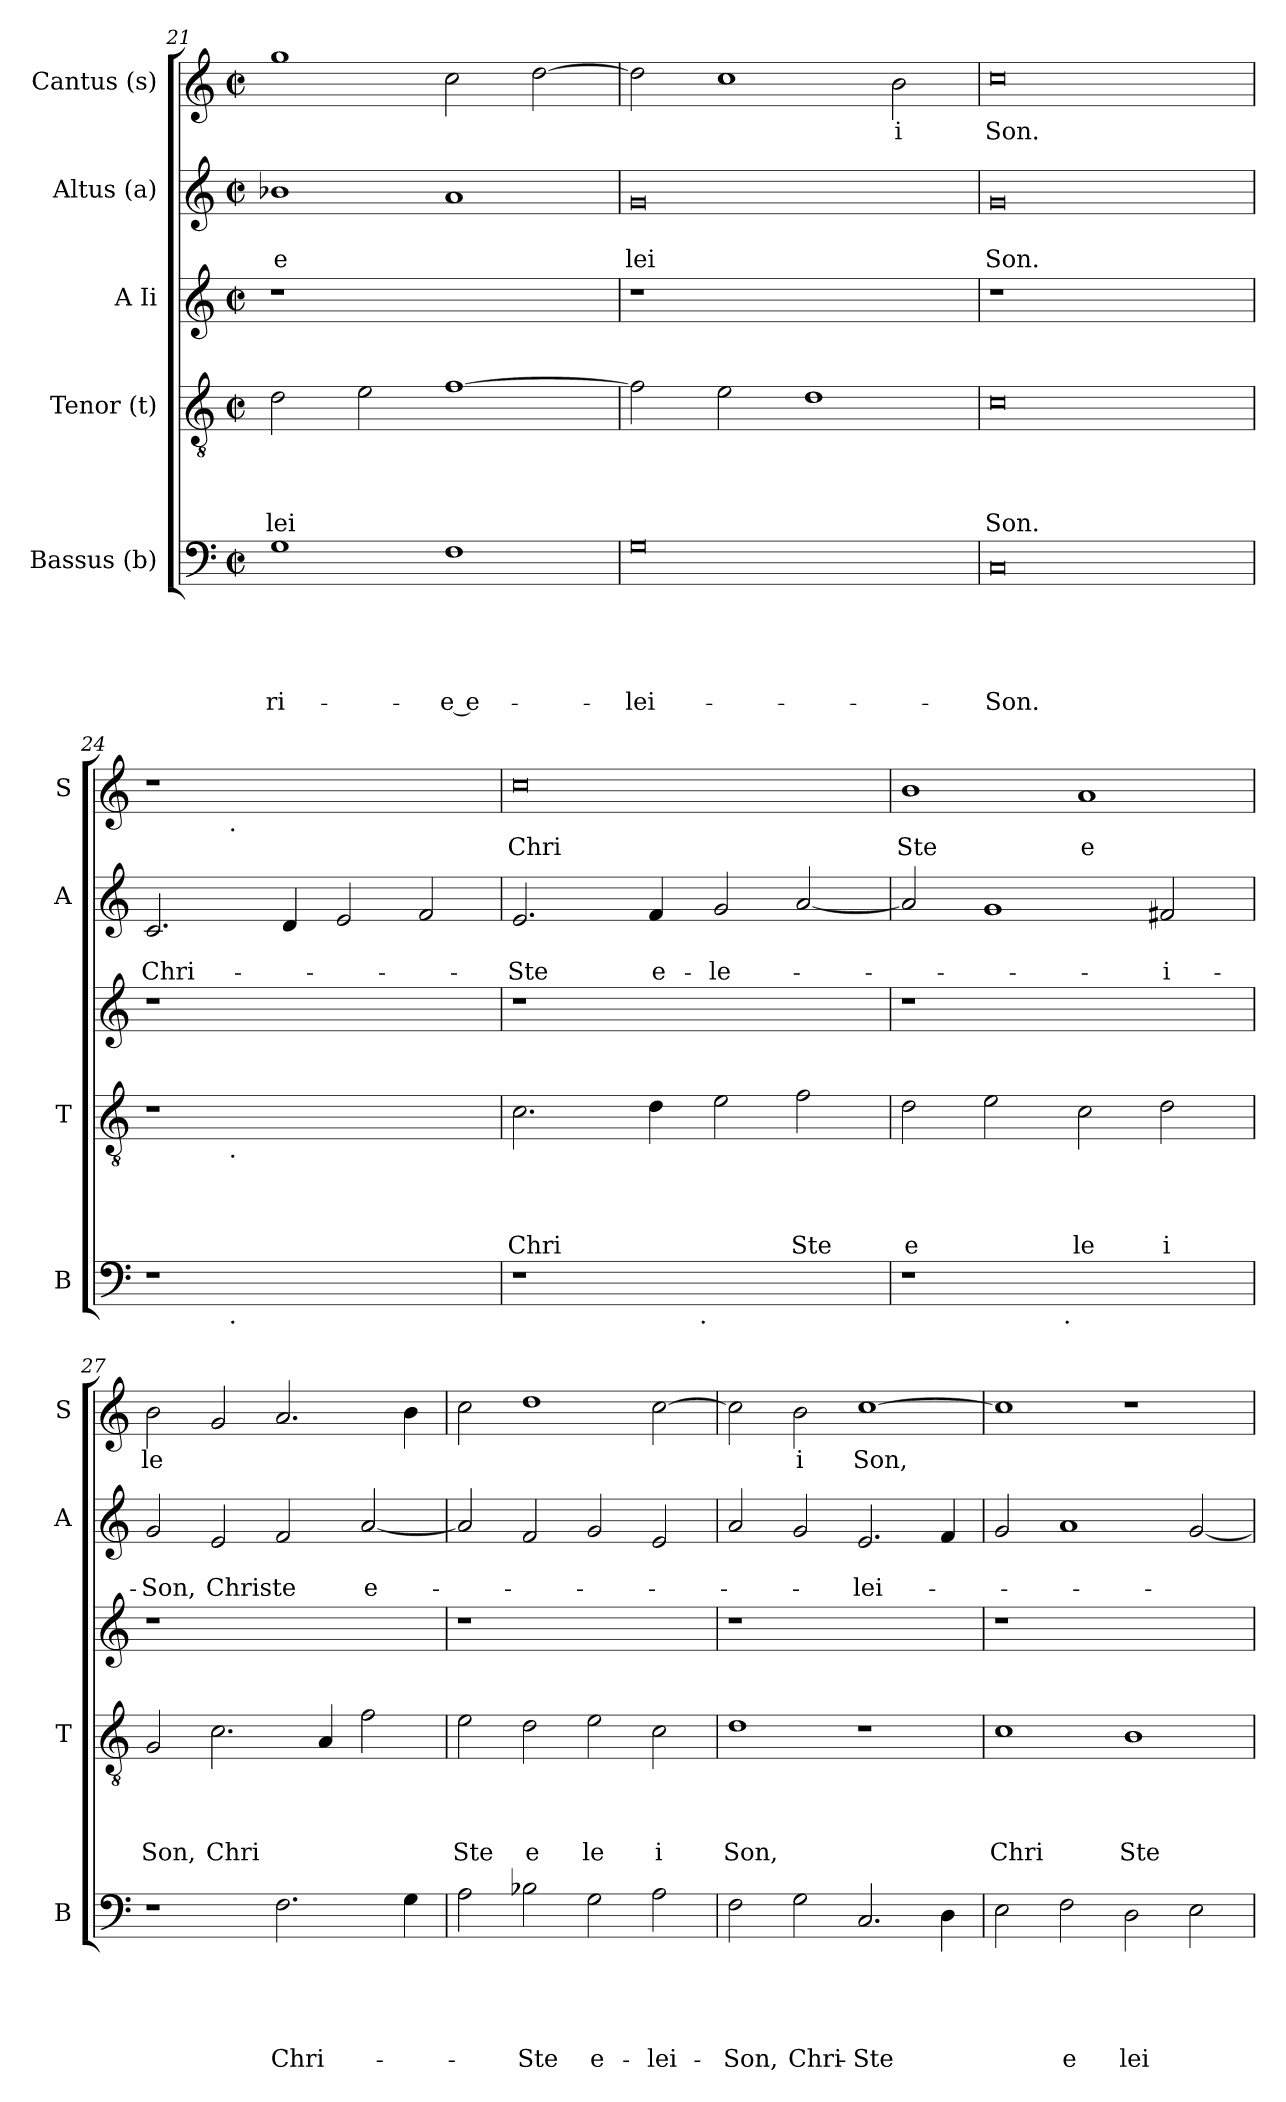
**kern	**text	**text	**text	**text	**text	**kern	**text	**text	**text	**text	**kern	**kern	**text	**text	**kern	**text
*part5	*part5	*part5	*part5	*part5	*part5	*part4	*part4	*part4	*part4	*part4	*part3	*part2	*part2	*part2	*part1	*part1
*staff5	*staff5	*staff5	*staff5	*staff5	*staff5	*staff4	*staff4	*staff4	*staff4	*staff4	*staff3	*staff2	*staff2	*staff2	*staff1	*staff1
*I"Bassus (b)	*	*	*	*	*	*I"Tenor (t)	*	*	*	*	*I"A Ii	*I"Altus (a)	*	*	*I"Cantus (s)	*
*I'B	*	*	*	*	*	*I'T	*	*	*	*	*	*I'A	*	*	*I'S	*
*clefF4	*	*	*	*	*	*clefGv2	*	*	*	*	*clefG2	*clefG2	*	*	*clefG2	*
*k[]	*	*	*	*	*	*k[]	*	*	*	*	*k[]	*k[]	*	*	*k[]	*
*C:	*	*	*	*	*	*C:	*	*	*	*	*C:	*C:	*	*	*C:	*
*M2/2	*	*	*	*	*	*M2/2	*	*	*	*	*M2/2	*M2/2	*	*	*M2/2	*
*met(c|)	*	*	*	*	*	*met(c|)	*	*	*	*	*met(c|)	*met(c|)	*	*	*met(c|)	*
=21	=21	=21	=21	=21	=21	=21	=21	=21	=21	=21	=21	=21	=21	=21	=21	=21
!	!	!	!	!	!LO:LY:b	!	!	!	!	!LO:LY:b	!	!	!	!LO:LY:b:rj	!	!
1G	.	.	.	.	-ri-	2d\	.	.	.	lei	1r	1b-X	.	e	1gg	.
.	.	.	.	.	.	2e\	.	.	.	.	.	.	.	.	.	.
!	!	!	!	!	!LO:LY:b:rj	!	!	!	!	!	!	!	!	!	!	!
1F	.	.	.	.	-e e-	[>1f	.	.	.	.	1ryy	1a	.	.	2cc\	.
.	.	.	.	.	.	.	.	.	.	.	.	.	.	.	[>2dd\	.
=22	=22	=22	=22	=22	=22	=22	=22	=22	=22	=22	=22	=22	=22	=22	=22	=22
!	!	!	!	!	!LO:LY:b	!	!	!	!	!	!	!	!	!LO:LY:b	!	!
0G	.	.	.	.	-lei-	2f\]	.	.	.	.	1r	0g	.	lei	2dd\]	.
.	.	.	.	.	.	2e\	.	.	.	.	.	.	.	.	1cc	.
.	.	.	.	.	.	1d	.	.	.	.	1ryy	.	.	.	.	.
!	!	!	!	!	!	!	!	!	!	!	!	!	!	!	!	!LO:LY:b
.	.	.	.	.	.	.	.	.	.	.	.	.	.	.	2b\	i
=23	=23	=23	=23	=23	=23	=23	=23	=23	=23	=23	=23	=23	=23	=23	=23	=23
!	!	!	!	!	!LO:LY:b	!	!	!	!	!LO:LY:b	!	!	!	!LO:LY:b	!	!LO:LY:b
0C	.	.	.	.	-Son.	0c	.	.	.	Son.	1r	0g	.	Son.	0cc	Son.
.	.	.	.	.	.	.	.	.	.	.	1ryy	.	.	.	.	.
!!LO:LB:g=z
=24	=24	=24	=24	=24	=24	=24	=24	=24	=24	=24	=24	=24	=24	=24	=24	=24
!	!	!	!	!	!	!	!	!	!	!	!	!	!	!LO:LY:b	!	!
*^	*	*	*	*	*	*^	*	*	*	*	*	*	*	*	*^	*
1r	2ryy	.	.	.	.	.	1r	2ryy	.	.	.	.	1r	2.c/	.	Chri-	1r	2ryy	.
!	!	!	!	!	!	!	!	!	!	!	!	!	!	!	!	!	!	!LO:TX:b:t=.	!
!	!	!	!	!	!	!	!	!LO:TX:b:t=.	!	!	!	!	!	!	!	!	!	!	!
!	!LO:TX:b:t=.	!	!	!	!	!	!	!	!	!	!	!	!	!	!	!	!	!	!
.	1.ryy	.	.	.	.	.	.	1.ryy	.	.	.	.	.	.	.	.	.	1.ryy	.
.	.	.	.	.	.	.	.	.	.	.	.	.	.	4d/	.	.	.	.	.
1ryy	.	.	.	.	.	.	1ryy	.	.	.	.	.	1ryy	2e/	.	.	1ryy	.	.
.	.	.	.	.	.	.	.	.	.	.	.	.	.	2f/	.	.	.	.	.
=25	=25	=25	=25	=25	=25	=25	=25	=25	=25	=25	=25	=25	=25	=25	=25	=25	=25	=25	=25
!	!	!	!	!	!	!	!	!	!	!	!	!LO:LY:b	!	!	!	!LO:LY:b	!	!	!LO:LY:b
*	*	*	*	*	*	*	*v	*v	*	*	*	*	*	*	*	*	*v	*v	*
1r	2ryy	.	.	.	.	.	2.c\	.	.	.	Chri	1r	2.e/	.	-Ste	0cc	Chri
.	4...ryy	.	.	.	.	.	.	.	.	.	.	.	.	.	.	.	.
!	!	!	!	!	!	!	!	!	!	!	!	!	!	!	!LO:LY:b	!	!
.	.	.	.	.	.	.	4d\	.	.	.	.	.	4f/	.	e-	.	.
!	!LO:TX:b:t=.	!	!	!	!	!	!	!	!	!	!	!	!	!	!	!	!
.	1ryy	.	.	.	.	.	.	.	.	.	.	.	.	.	.	.	.
!	!	!	!	!	!	!	!	!	!	!	!	!	!	!	!LO:LY:b	!	!
1ryy	.	.	.	.	.	.	2e\	.	.	.	.	1ryy	2g/	.	-le-	.	.
!	!	!	!	!	!	!	!	!	!	!	!LO:LY:b	!	!	!	!	!	!
.	.	.	.	.	.	.	2f\	.	.	.	Ste	.	[<2a/	.	.	.	.
.	32ryy	.	.	.	.	.	.	.	.	.	.	.	.	.	.	.	.
=26	=26	=26	=26	=26	=26	=26	=26	=26	=26	=26	=26	=26	=26	=26	=26	=26	=26
!	!	!	!	!	!	!	!	!	!	!	!LO:LY:b	!	!	!	!	!	!LO:LY:b
1r	2ryy	.	.	.	.	.	2d\	.	.	.	e	1r	2a/]	.	.	1b	Ste
.	4...ryy	.	.	.	.	.	2e\	.	.	.	.	.	1g	.	.	.	.
!	!LO:TX:b:t=.	!	!	!	!	!	!	!	!	!	!	!	!	!	!	!	!
.	1ryy	.	.	.	.	.	.	.	.	.	.	.	.	.	.	.	.
!	!	!	!	!	!	!	!	!	!	!	!LO:LY:b	!	!	!	!	!	!LO:LY:b
1ryy	.	.	.	.	.	.	2c\	.	.	.	le	1ryy	.	.	.	1a	e
!	!	!	!	!	!	!	!	!	!	!	!LO:LY:b	!	!	!	!LO:LY:b	!	!
.	.	.	.	.	.	.	2d\	.	.	.	i	.	2f#/	.	-i-	.	.
.	32ryy	.	.	.	.	.	.	.	.	.	.	.	.	.	.	.	.
=27	=27	=27	=27	=27	=27	=27	=27	=27	=27	=27	=27	=27	=27	=27	=27	=27	=27
!	!	!	!	!	!	!	!	!	!	!	!LO:LY:b	!	!	!	!LO:LY:b	!	!LO:LY:b
*v	*v	*	*	*	*	*	*	*	*	*	*	*	*	*	*	*	*
1r	.	.	.	.	.	2G/	.	.	.	Son,	1r	2g/	.	-Son,	2b\	le
!	!	!	!	!	!	!	!	!	!	!LO:LY:b	!	!	!	!LO:LY:b	!	!
.	.	.	.	.	.	2.c\	.	.	.	Chri	.	2e/	.	Christe	2g/	.
!	!	!	!	!	!LO:LY:b	!	!	!	!	!	!	!	!	!	!	!
2.F\	.	.	.	.	Chri-	.	.	.	.	.	1ryy	2f/	.	.	2.a/	.
.	.	.	.	.	.	4A/	.	.	.	.	.	.	.	.	.	.
!	!	!	!	!	!	!	!	!	!	!	!	!	!	!LO:LY:b	!	!
.	.	.	.	.	.	2f\	.	.	.	.	.	[<2a/	.	e-	.	.
4G\	.	.	.	.	.	.	.	.	.	.	.	.	.	.	4b\	.
=28	=28	=28	=28	=28	=28	=28	=28	=28	=28	=28	=28	=28	=28	=28	=28	=28
!	!	!	!	!	!	!	!	!	!	!LO:LY:b	!	!	!	!	!	!
2A\	.	.	.	.	.	2e\	.	.	.	Ste	1r	2a/]	.	.	2cc\	.
!	!	!	!	!	!LO:LY:b	!	!	!	!	!LO:LY:b	!	!	!	!	!	!
2B-\	.	.	.	.	-Ste	2d\	.	.	.	e	.	2f/	.	.	1dd	.
!	!	!	!	!	!LO:LY:b	!	!	!	!	!LO:LY:b	!	!	!	!	!	!
2G\	.	.	.	.	e-	2e\	.	.	.	le	1ryy	2g/	.	.	.	.
!	!	!	!	!	!LO:LY:b	!	!	!	!	!LO:LY:b	!	!	!	!	!	!
2A\	.	.	.	.	-lei-	2c\	.	.	.	i	.	2e/	.	.	[>2cc\	.
=29	=29	=29	=29	=29	=29	=29	=29	=29	=29	=29	=29	=29	=29	=29	=29	=29
!	!	!	!	!	!LO:LY:b	!	!	!	!	!LO:LY:b	!	!	!	!	!	!
2F\	.	.	.	.	-Son,	1d	.	.	.	Son,	1r	2a/	.	.	2cc\]	.
!	!	!	!	!	!LO:LY:b	!	!	!	!	!	!	!	!	!	!	!LO:LY:b
2G\	.	.	.	.	Chri-	.	.	.	.	.	.	2g/	.	.	2b\	i
!	!	!	!	!	!LO:LY:b	!	!	!	!	!	!	!	!	!LO:LY:b	!	!LO:LY:b
2.C/	.	.	.	.	-Ste	1r	.	.	.	.	1ryy	2.e/	.	-lei-	[<1cc	Son,
4D\	.	.	.	.	.	.	.	.	.	.	.	4f/	.	.	.	.
!!LO:LB:g=z
=30	=30	=30	=30	=30	=30	=30	=30	=30	=30	=30	=30	=30	=30	=30	=30	=30
!	!	!	!	!	!	!	!	!	!	!LO:LY:b	!	!	!	!	!	!
2E\	.	.	.	.	.	1c	.	.	.	Chri	1r	2g/	.	.	1cc]	.
!	!	!	!	!	!LO:LY:b	!	!	!	!	!	!	!	!	!	!	!
2F\	.	.	.	.	e	.	.	.	.	.	.	1a	.	.	.	.
!	!	!	!	!	!LO:LY:b	!	!	!	!	!LO:LY:b	!	!	!	!	!	!
2D\	.	.	.	.	lei	1B	.	.	.	Ste	1ryy	.	.	.	1r	.
2E\	.	.	.	.	.	.	.	.	.	.	.	[<2g/	.	.	.	.
=	=	=	=	=	=	=	=	=	=	=	=	=	=	=	=	=
*-	*-	*-	*-	*-	*-	*-	*-	*-	*-	*-	*-	*-	*-	*-	*-	*-
